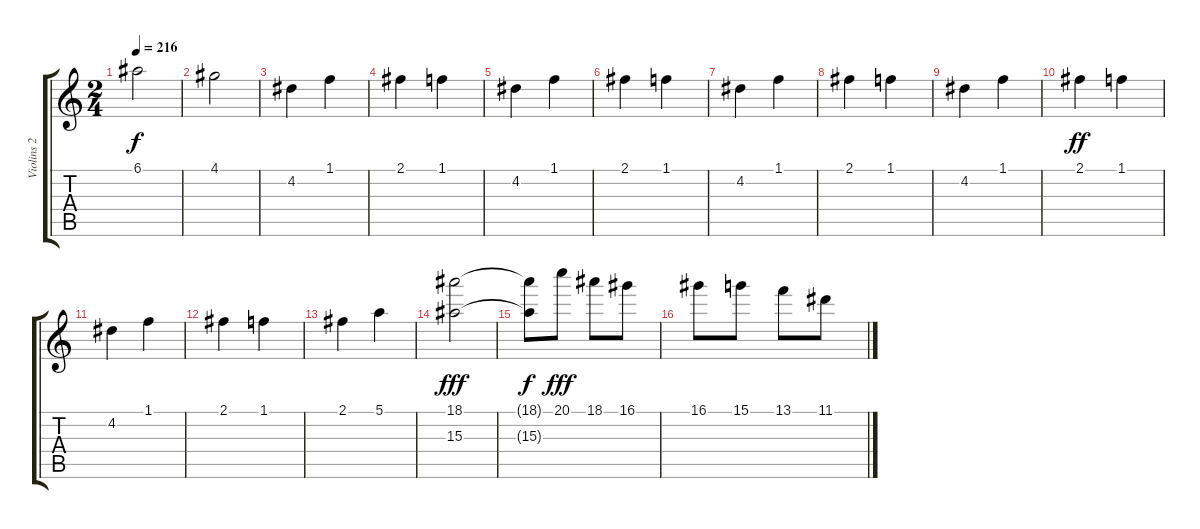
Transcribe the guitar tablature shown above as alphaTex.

\track ("Violins 2" "Violins 2") {instrument contrabass}
\staff {score tabs}
\tuning (E4 B3 G3 D3 A2 E2) {hide}
\ts (2 4)
\tempo 216
\clef g2
\ks c
6.1.2{dy f} |
4.1.2 |
4.2.4 1.1.4 |
2.1.4 1.1.4 |
4.2.4 1.1.4 |
2.1.4 1.1.4 |
4.2.4 1.1.4 |
2.1.4 1.1.4 |
4.2.4 1.1.4 |
2.1.4{dy ff} 1.1.4 |
4.2.4 1.1.4 |
2.1.4 1.1.4 |
2.1.4 5.1.4 |
(18.1 15.3).2{dy fff} |
(18.1{t} 15.3{t}).8{dy f} 20.1.8{dy fff} 18.1.8 16.1.8 |
16.1.8 15.1.8 13.1.8 11.1.8
